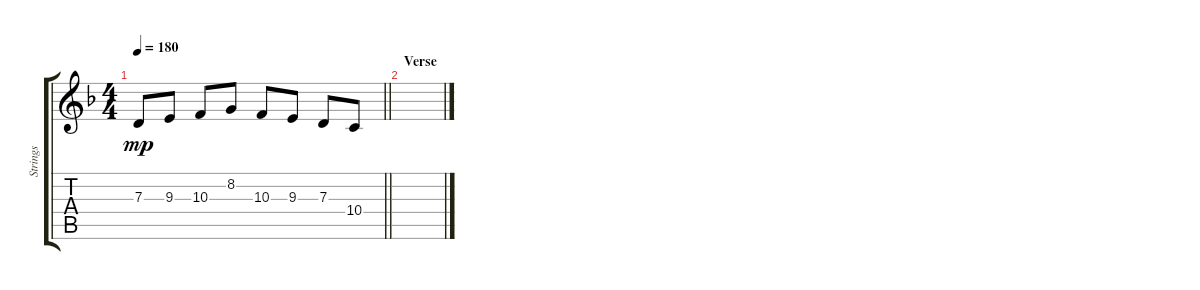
\track ("Strings" "Strings") {instrument stringensemble1}
\staff {score tabs}
\tuning (E4 B3 G3 D3 A2 E2) {hide}
\ts (4 4)
\tempo 180
\clef g2
\barLineRight lightlight
\ks dminor
7.3.8{dy mp} 9.3.8 10.3.8 8.2.8 10.3.8 9.3.8 7.3.8 10.4.8 |
\section ("" "Verse")
